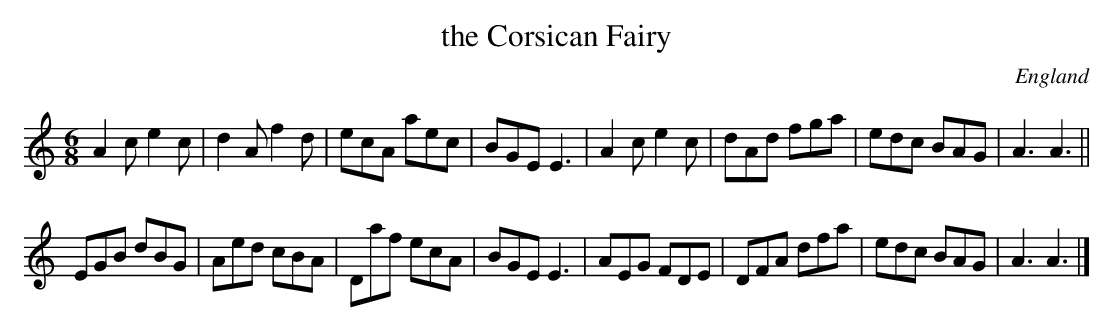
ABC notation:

X:1
T:the Corsican Fairy
M:6/8
O:England
K:A minor
A2c e2c|d2A f2d|ecA aec|BGE E3|\
A2c e2c|dAd fga|edc BAG|A3A3||
EGB dBG|Aed cBA|Daf ecA|BGE E3|\
AEG FDE|DFA dfa|edc BAG|A3A3|]
